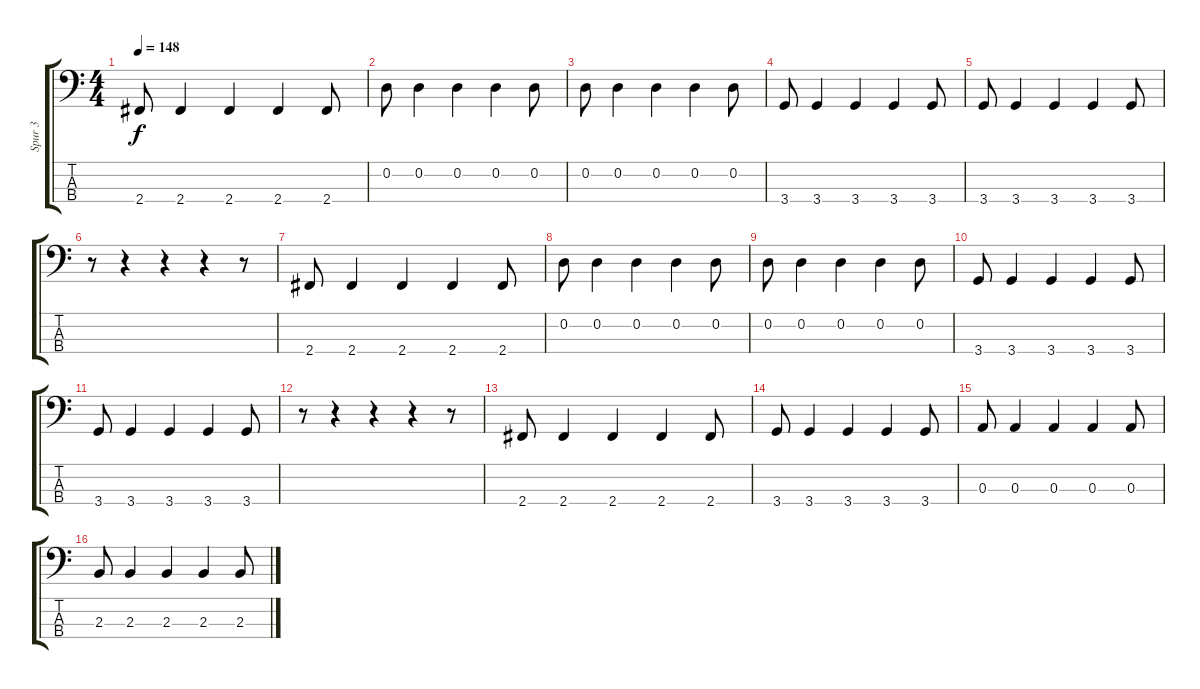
\track ("Spur 3" "Spur 3") {instrument electricbasspick}
\staff {score tabs}
\tuning (G2 D2 A1 E1) {hide}
\ts (4 4)
\tempo 148
\clef f4
\ks c
2.4.8{dy f} 2.4.4 2.4.4 2.4.4 2.4.8 |
0.2.8 0.2.4 0.2.4 0.2.4 0.2.8 |
0.2.8 0.2.4 0.2.4 0.2.4 0.2.8 |
3.4.8 3.4.4 3.4.4 3.4.4 3.4.8 |
3.4.8 3.4.4 3.4.4 3.4.4 3.4.8 |
r.8 r.4 r.4 r.4 r.8 |
2.4.8 2.4.4 2.4.4 2.4.4 2.4.8 |
0.2.8 0.2.4 0.2.4 0.2.4 0.2.8 |
0.2.8 0.2.4 0.2.4 0.2.4 0.2.8 |
3.4.8 3.4.4 3.4.4 3.4.4 3.4.8 |
3.4.8 3.4.4 3.4.4 3.4.4 3.4.8 |
r.8 r.4 r.4 r.4 r.8 |
2.4.8 2.4.4 2.4.4 2.4.4 2.4.8 |
3.4.8 3.4.4 3.4.4 3.4.4 3.4.8 |
0.3.8 0.3.4 0.3.4 0.3.4 0.3.8 |
2.3.8 2.3.4 2.3.4 2.3.4 2.3.8
